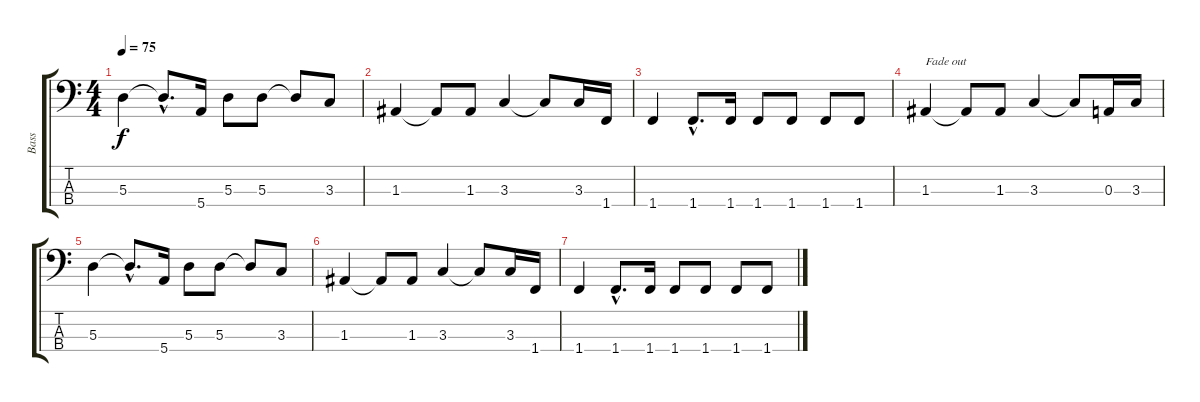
\track ("Bass" "Bass") {instrument electricbassfinger}
\staff {score tabs}
\tuning (G2 D2 A1 E1) {hide}
\ts (4 4)
\tempo 75
\clef f4
\ks c
5.3.4{dy f} 5.3{hac t}.8{d} 5.4.16 5.3.8 5.3.8 5.3{t}.8 3.3.8 |
1.3.4 1.3{t}.8 1.3.8 3.3.4 3.3{t}.8 3.3.16 1.4.16 |
1.4.4 1.4{hac}.8{d} 1.4.16 1.4.8 1.4.8 1.4.8 1.4.8 |
1.3.4{txt "Fade out" volume 8} 1.3{t}.8 1.3.8 3.3.4 3.3{t}.8 0.3.16 3.3.16 |
5.3.4 5.3{hac t}.8{d} 5.4.16 5.3.8 5.3.8 5.3{t}.8 3.3.8 |
1.3.4{volume 0} 1.3{t}.8 1.3.8 3.3.4 3.3{t}.8 3.3.16 1.4.16 |
1.4.4 1.4{hac}.8{d} 1.4.16 1.4.8 1.4.8 1.4.8 1.4.8
